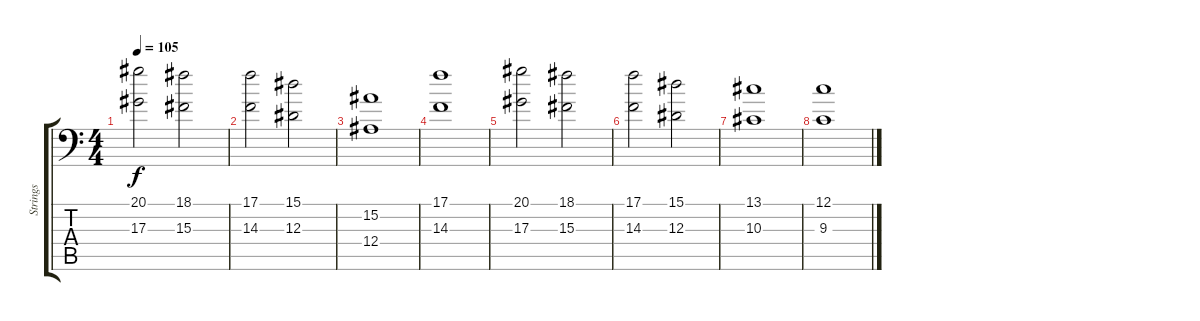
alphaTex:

\track ("Strings" "Strings") {instrument stringensemble2}
\staff {score tabs}
\tuning (C4 G3 Eb3 Bb2 F2 Bb1) {hide}
\ts (4 4)
\tempo 105
\clef f4
\ks c
(20.1 17.3).2{dy f} (18.1 15.3).2 |
(17.1 14.3).2 (15.1 12.3).2 |
(15.2 12.4).1 |
(17.1 14.3).1 |
(20.1 17.3).2 (18.1 15.3).2 |
(17.1 14.3).2 (15.1 12.3).2 |
(13.1 10.3).1 |
(12.1 9.3).1
